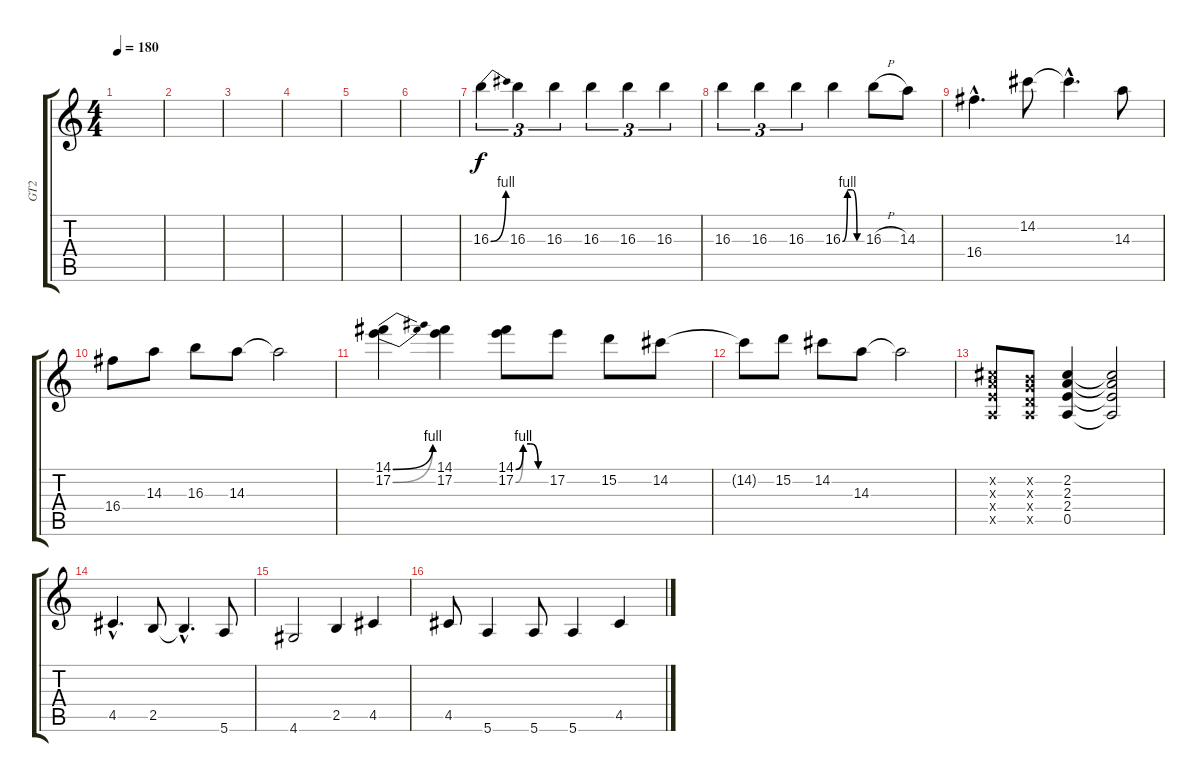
\track ("GT2" "GT2") {instrument overdrivenguitar}
\staff {score tabs}
\tuning (E4 B3 G3 D3 A2 E2) {hide}
\ts (4 4)
\tempo 180
\clef g2
\ks c
|
|
|
|
|
|
16.3{be (bend 0 0 60 4)}.4{tu (3 2)} 16.3.4{tu (3 2)} 16.3.4{tu (3 2)} 16.3.4{tu (3 2)} 16.3.4{tu (3 2)} 16.3.4{tu (3 2)} |
16.3.4{tu (3 2)} 16.3.4{tu (3 2)} 16.3.4{tu (3 2)} 16.3{be (custom 0 0 15 4 30 4 45 0 60 0)}.4 16.3{h}.8 14.3.8 |
16.4{hac}.4{d} 14.2.8 14.2{hac t}.4{d} 14.3.8 |
16.4.8 14.3.8 16.3.8 14.3.8 14.3{t}.2 |
(14.1{be (bend 0 0 60 4)} 17.2{be (bend 0 0 60 4)}).4 (14.1 17.2).4 (14.1{be (custom 0 0 15 4 30 4 45 0 60 0)} 17.2{be (custom 0 0 15 4 30 4 45 0 60 0)}).8 17.2.8 15.2.8 14.2.8 |
14.2{t}.8 15.2.8 14.2.8 14.3.8 14.3{t}.2 |
(2.2{x} 2.3{x} 2.4{x} 0.5{x}).8 (0.2{x} 0.3{x} 0.4{x} 0.5{x}).8 (2.2 2.3 2.4 0.5).4 (2.2{t} 2.3{t} 2.4{t} 0.5{t}).2 |
4.5{hac}.4{d} 2.5.8 2.5{hac t}.4{d} 5.6.8 |
4.6.2 2.5.4 4.5.4 |
4.5.8 5.6.4 5.6.8 5.6.4 4.5.4
